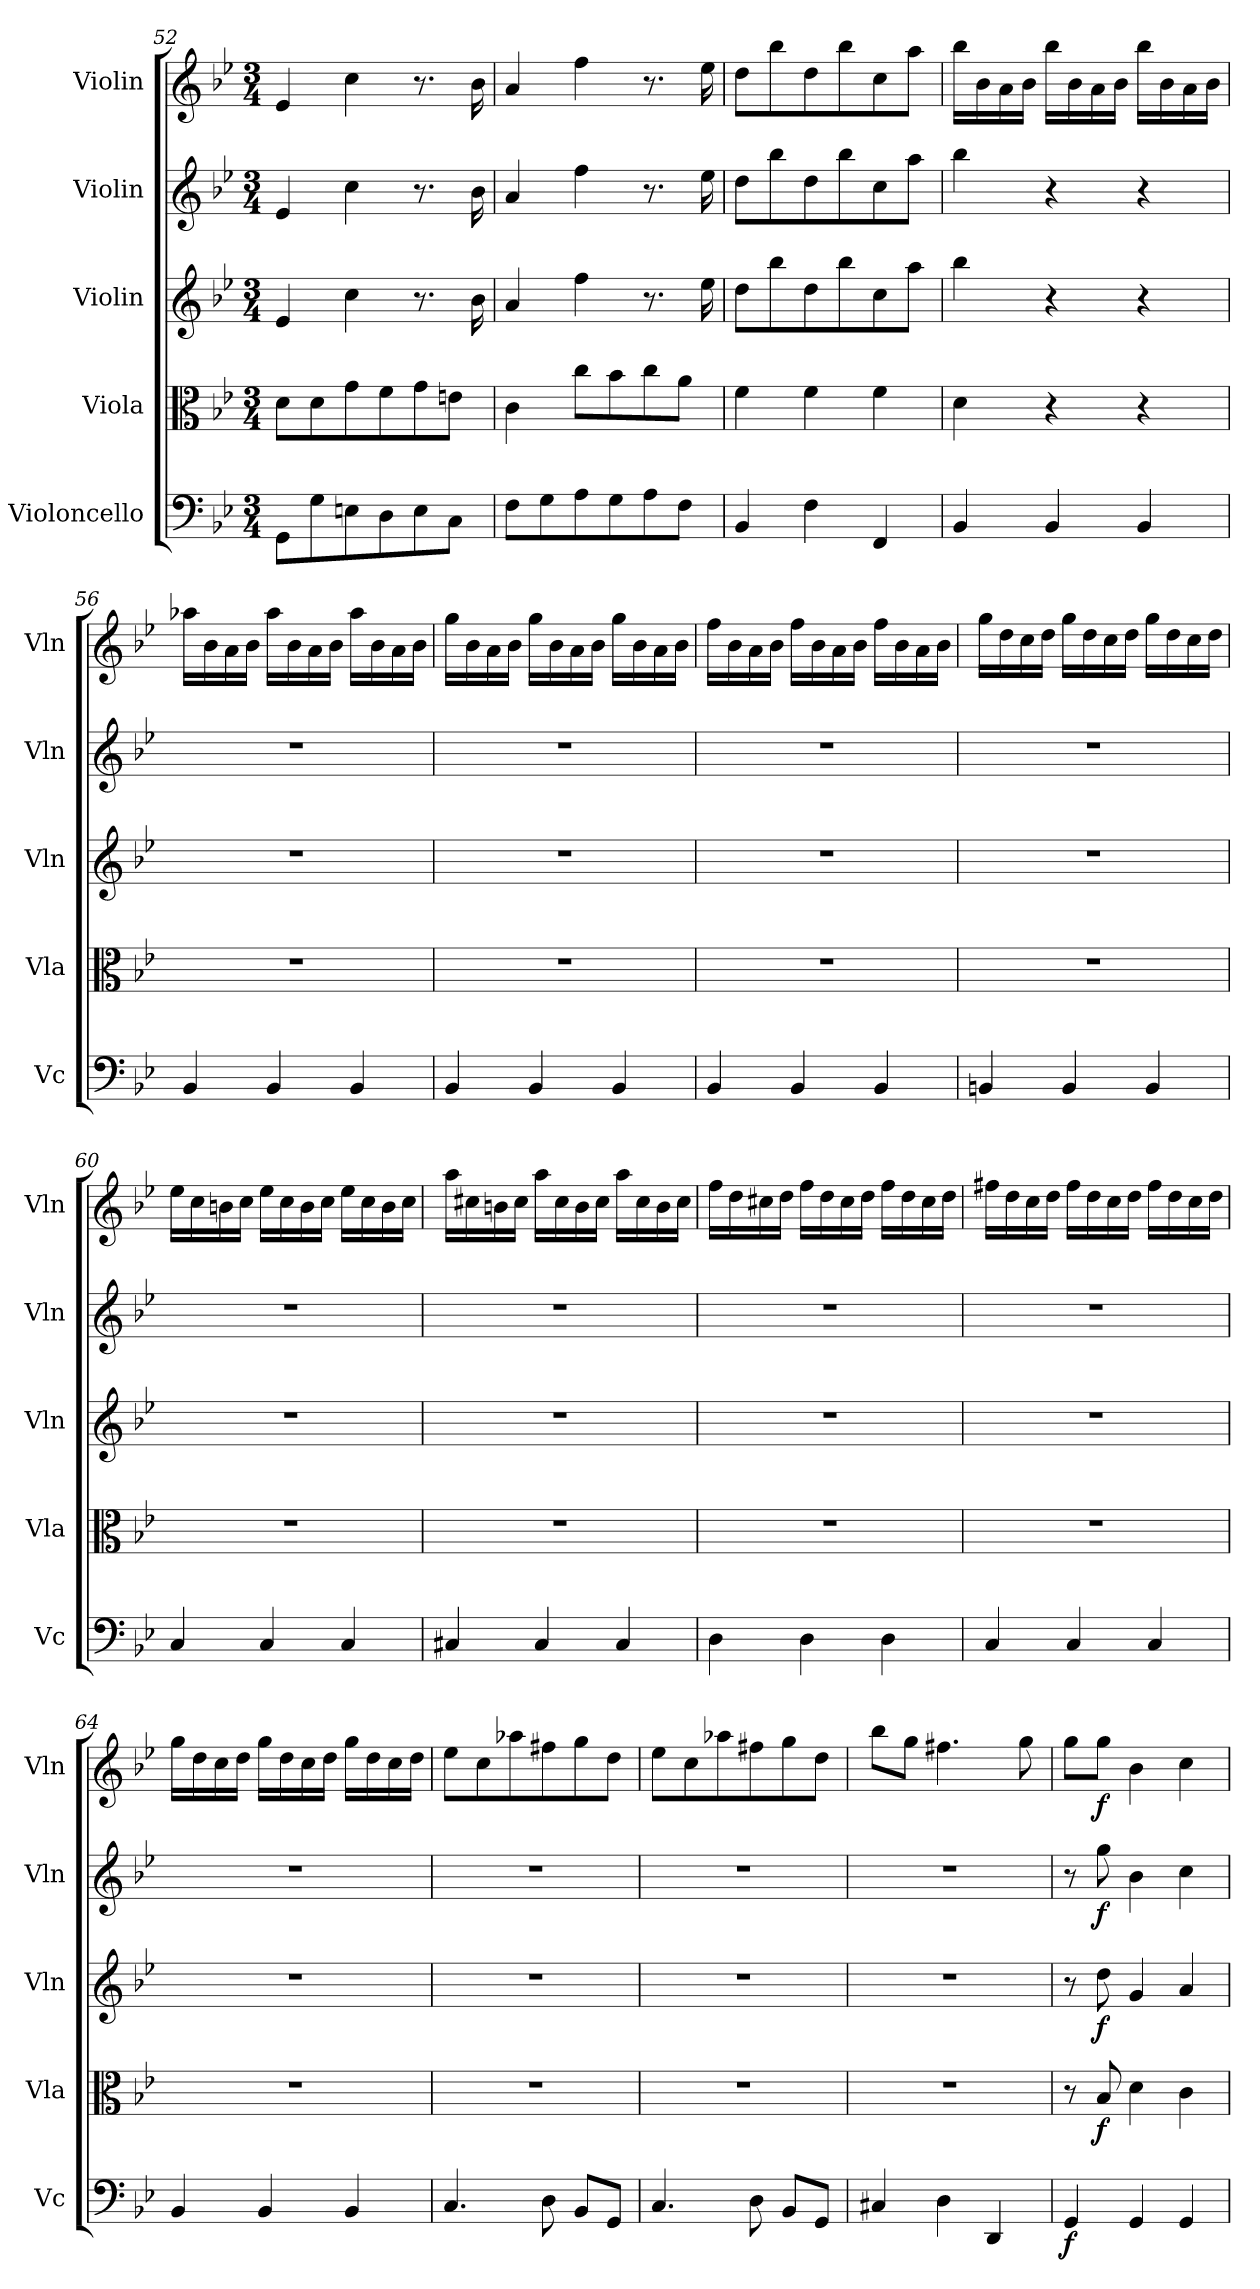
**kern	**dynam	**kern	**dynam	**kern	**dynam	**kern	**dynam	**kern	**dynam
*part5	*part5	*part4	*part4	*part3	*part3	*part2	*part2	*part1	*part1
*staff5	*staff5	*staff4	*staff4	*staff3	*staff3	*staff2	*staff2	*staff1	*staff1
*I"Violoncello	*	*I"Viola	*	*I"Violin	*	*I"Violin	*	*I"Violin	*
*I'Vc	*	*I'Vla	*	*I'Vln	*	*I'Vln	*	*I'Vln	*
*clefF4	*	*clefC3	*	*clefG2	*	*clefG2	*	*clefG2	*
*k[b-e-]	*	*k[b-e-]	*	*k[b-e-]	*	*k[b-e-]	*	*k[b-e-]	*
*M3/4	*	*M3/4	*	*M3/4	*	*M3/4	*	*M3/4	*
=52	=52	=52	=52	=52	=52	=52	=52	=52	=52
8GG\L	.	8d\L	.	4e-/	.	4e-/	.	4e-/	.
8G\	.	8d\	.	.	.	.	.	.	.
8En\	.	8g\	.	4cc\	.	4cc\	.	4cc\	.
8D\	.	8f\	.	.	.	.	.	.	.
8E\	.	8g\	.	8.r	.	8.r	.	8.r	.
8C\J	.	8en\J	.	.	.	.	.	.	.
.	.	.	.	16b-\	.	16b-\	.	16b-\	.
=53	=53	=53	=53	=53	=53	=53	=53	=53	=53
8F\L	.	4c\	.	4a/	.	4a/	.	4a/	.
8G\	.	.	.	.	.	.	.	.	.
8A\	.	8cc\L	.	4ff\	.	4ff\	.	4ff\	.
8G\	.	8b-\	.	.	.	.	.	.	.
8A\	.	8cc\	.	8.r	.	8.r	.	8.r	.
8F\J	.	8a\J	.	.	.	.	.	.	.
.	.	.	.	16ee-\	.	16ee-\	.	16ee-\	.
=54	=54	=54	=54	=54	=54	=54	=54	=54	=54
4BB-/	.	4f\	.	8dd\L	.	8dd\L	.	8dd\L	.
.	.	.	.	8bb-\	.	8bb-\	.	8bb-\	.
4F\	.	4f\	.	8dd\	.	8dd\	.	8dd\	.
.	.	.	.	8bb-\	.	8bb-\	.	8bb-\	.
4FF/	.	4f\	.	8cc\	.	8cc\	.	8cc\	.
.	.	.	.	8aa\J	.	8aa\J	.	8aa\J	.
=55	=55	=55	=55	=55	=55	=55	=55	=55	=55
4BB-/	.	4d\	.	4bb-\	.	4bb-\	.	16bb-\LL	.
.	.	.	.	.	.	.	.	16b-\	.
.	.	.	.	.	.	.	.	16a\	.
.	.	.	.	.	.	.	.	16b-\JJ	.
4BB-/	.	4r	.	4r	.	4r	.	16bb-\LL	.
.	.	.	.	.	.	.	.	16b-\	.
.	.	.	.	.	.	.	.	16a\	.
.	.	.	.	.	.	.	.	16b-\JJ	.
4BB-/	.	4r	.	4r	.	4r	.	16bb-\LL	.
.	.	.	.	.	.	.	.	16b-\	.
.	.	.	.	.	.	.	.	16a\	.
.	.	.	.	.	.	.	.	16b-\JJ	.
=56	=56	=56	=56	=56	=56	=56	=56	=56	=56
4BB-/	.	2.r	.	2.r	.	2.r	.	16aa-X\LL	.
.	.	.	.	.	.	.	.	16b-\	.
.	.	.	.	.	.	.	.	16a\	.
.	.	.	.	.	.	.	.	16b-\JJ	.
4BB-/	.	.	.	.	.	.	.	16aa-\LL	.
.	.	.	.	.	.	.	.	16b-\	.
.	.	.	.	.	.	.	.	16a\	.
.	.	.	.	.	.	.	.	16b-\JJ	.
4BB-/	.	.	.	.	.	.	.	16aa-\LL	.
.	.	.	.	.	.	.	.	16b-\	.
.	.	.	.	.	.	.	.	16a\	.
.	.	.	.	.	.	.	.	16b-\JJ	.
=57	=57	=57	=57	=57	=57	=57	=57	=57	=57
4BB-/	.	2.r	.	2.r	.	2.r	.	16gg\LL	.
.	.	.	.	.	.	.	.	16b-\	.
.	.	.	.	.	.	.	.	16a\	.
.	.	.	.	.	.	.	.	16b-\JJ	.
4BB-/	.	.	.	.	.	.	.	16gg\LL	.
.	.	.	.	.	.	.	.	16b-\	.
.	.	.	.	.	.	.	.	16a\	.
.	.	.	.	.	.	.	.	16b-\JJ	.
4BB-/	.	.	.	.	.	.	.	16gg\LL	.
.	.	.	.	.	.	.	.	16b-\	.
.	.	.	.	.	.	.	.	16a\	.
.	.	.	.	.	.	.	.	16b-\JJ	.
=58	=58	=58	=58	=58	=58	=58	=58	=58	=58
4BB-/	.	2.r	.	2.r	.	2.r	.	16ff\LL	.
.	.	.	.	.	.	.	.	16b-\	.
.	.	.	.	.	.	.	.	16a\	.
.	.	.	.	.	.	.	.	16b-\JJ	.
4BB-/	.	.	.	.	.	.	.	16ff\LL	.
.	.	.	.	.	.	.	.	16b-\	.
.	.	.	.	.	.	.	.	16a\	.
.	.	.	.	.	.	.	.	16b-\JJ	.
4BB-/	.	.	.	.	.	.	.	16ff\LL	.
.	.	.	.	.	.	.	.	16b-\	.
.	.	.	.	.	.	.	.	16a\	.
.	.	.	.	.	.	.	.	16b-\JJ	.
=59	=59	=59	=59	=59	=59	=59	=59	=59	=59
4BBn/	.	2.r	.	2.r	.	2.r	.	16gg\LL	.
.	.	.	.	.	.	.	.	16dd\	.
.	.	.	.	.	.	.	.	16cc\	.
.	.	.	.	.	.	.	.	16dd\JJ	.
4BB/	.	.	.	.	.	.	.	16gg\LL	.
.	.	.	.	.	.	.	.	16dd\	.
.	.	.	.	.	.	.	.	16cc\	.
.	.	.	.	.	.	.	.	16dd\JJ	.
4BB/	.	.	.	.	.	.	.	16gg\LL	.
.	.	.	.	.	.	.	.	16dd\	.
.	.	.	.	.	.	.	.	16cc\	.
.	.	.	.	.	.	.	.	16dd\JJ	.
=60	=60	=60	=60	=60	=60	=60	=60	=60	=60
4C/	.	2.r	.	2.r	.	2.r	.	16ee-\LL	.
.	.	.	.	.	.	.	.	16cc\	.
.	.	.	.	.	.	.	.	16bn\	.
.	.	.	.	.	.	.	.	16cc\JJ	.
4C/	.	.	.	.	.	.	.	16ee-\LL	.
.	.	.	.	.	.	.	.	16cc\	.
.	.	.	.	.	.	.	.	16b\	.
.	.	.	.	.	.	.	.	16cc\JJ	.
4C/	.	.	.	.	.	.	.	16ee-\LL	.
.	.	.	.	.	.	.	.	16cc\	.
.	.	.	.	.	.	.	.	16b\	.
.	.	.	.	.	.	.	.	16cc\JJ	.
=61	=61	=61	=61	=61	=61	=61	=61	=61	=61
4C#X/	.	2.r	.	2.r	.	2.r	.	16aa\LL	.
.	.	.	.	.	.	.	.	16cc#X\	.
.	.	.	.	.	.	.	.	16bn\	.
.	.	.	.	.	.	.	.	16cc#\JJ	.
4C#/	.	.	.	.	.	.	.	16aa\LL	.
.	.	.	.	.	.	.	.	16cc#\	.
.	.	.	.	.	.	.	.	16b\	.
.	.	.	.	.	.	.	.	16cc#\JJ	.
4C#/	.	.	.	.	.	.	.	16aa\LL	.
.	.	.	.	.	.	.	.	16cc#\	.
.	.	.	.	.	.	.	.	16b\	.
.	.	.	.	.	.	.	.	16cc#\JJ	.
=62	=62	=62	=62	=62	=62	=62	=62	=62	=62
4D\	.	2.r	.	2.r	.	2.r	.	16ff\LL	.
.	.	.	.	.	.	.	.	16dd\	.
.	.	.	.	.	.	.	.	16cc#X\	.
.	.	.	.	.	.	.	.	16dd\JJ	.
4D\	.	.	.	.	.	.	.	16ff\LL	.
.	.	.	.	.	.	.	.	16dd\	.
.	.	.	.	.	.	.	.	16cc#\	.
.	.	.	.	.	.	.	.	16dd\JJ	.
4D\	.	.	.	.	.	.	.	16ff\LL	.
.	.	.	.	.	.	.	.	16dd\	.
.	.	.	.	.	.	.	.	16cc#\	.
.	.	.	.	.	.	.	.	16dd\JJ	.
=63	=63	=63	=63	=63	=63	=63	=63	=63	=63
4C/	.	2.r	.	2.r	.	2.r	.	16ff#X\LL	.
.	.	.	.	.	.	.	.	16dd\	.
.	.	.	.	.	.	.	.	16cc\	.
.	.	.	.	.	.	.	.	16dd\JJ	.
4C/	.	.	.	.	.	.	.	16ff#\LL	.
.	.	.	.	.	.	.	.	16dd\	.
.	.	.	.	.	.	.	.	16cc\	.
.	.	.	.	.	.	.	.	16dd\JJ	.
4C/	.	.	.	.	.	.	.	16ff#\LL	.
.	.	.	.	.	.	.	.	16dd\	.
.	.	.	.	.	.	.	.	16cc\	.
.	.	.	.	.	.	.	.	16dd\JJ	.
=64	=64	=64	=64	=64	=64	=64	=64	=64	=64
4BB-/	.	2.r	.	2.r	.	2.r	.	16gg\LL	.
.	.	.	.	.	.	.	.	16dd\	.
.	.	.	.	.	.	.	.	16cc\	.
.	.	.	.	.	.	.	.	16dd\JJ	.
4BB-/	.	.	.	.	.	.	.	16gg\LL	.
.	.	.	.	.	.	.	.	16dd\	.
.	.	.	.	.	.	.	.	16cc\	.
.	.	.	.	.	.	.	.	16dd\JJ	.
4BB-/	.	.	.	.	.	.	.	16gg\LL	.
.	.	.	.	.	.	.	.	16dd\	.
.	.	.	.	.	.	.	.	16cc\	.
.	.	.	.	.	.	.	.	16dd\JJ	.
=65	=65	=65	=65	=65	=65	=65	=65	=65	=65
4.C/	.	2.r	.	2.r	.	2.r	.	8ee-\L	.
.	.	.	.	.	.	.	.	8cc\	.
.	.	.	.	.	.	.	.	8aa-X\	.
8D\	.	.	.	.	.	.	.	8ff#X\	.
8BB-/L	.	.	.	.	.	.	.	8gg\	.
8GG/J	.	.	.	.	.	.	.	8dd\J	.
=66	=66	=66	=66	=66	=66	=66	=66	=66	=66
4.C/	.	2.r	.	2.r	.	2.r	.	8ee-\L	.
.	.	.	.	.	.	.	.	8cc\	.
.	.	.	.	.	.	.	.	8aa-X\	.
8D\	.	.	.	.	.	.	.	8ff#X\	.
8BB-/L	.	.	.	.	.	.	.	8gg\	.
8GG/J	.	.	.	.	.	.	.	8dd\J	.
=67	=67	=67	=67	=67	=67	=67	=67	=67	=67
4C#X/	.	2.r	.	2.r	.	2.r	.	8bb-\L	.
.	.	.	.	.	.	.	.	8gg\J	.
4D\	.	.	.	.	.	.	.	4.ff#X\	.
4DD/	.	.	.	.	.	.	.	.	.
.	.	.	.	.	.	.	.	8gg\	.
=68	=68	=68	=68	=68	=68	=68	=68	=68	=68
4GG/	f	8r	.	8r	.	8r	.	8gg\L	.
.	.	8B-/	f	8dd\	f	8gg\	f	8gg\J	f
4GG/	.	4d\	.	4g/	.	4b-\	.	4b-\	.
4GG/	.	4c\	.	4a/	.	4cc\	.	4cc\	.
=	=	=	=	=	=	=	=	=	=
*-	*-	*-	*-	*-	*-	*-	*-	*-	*-
